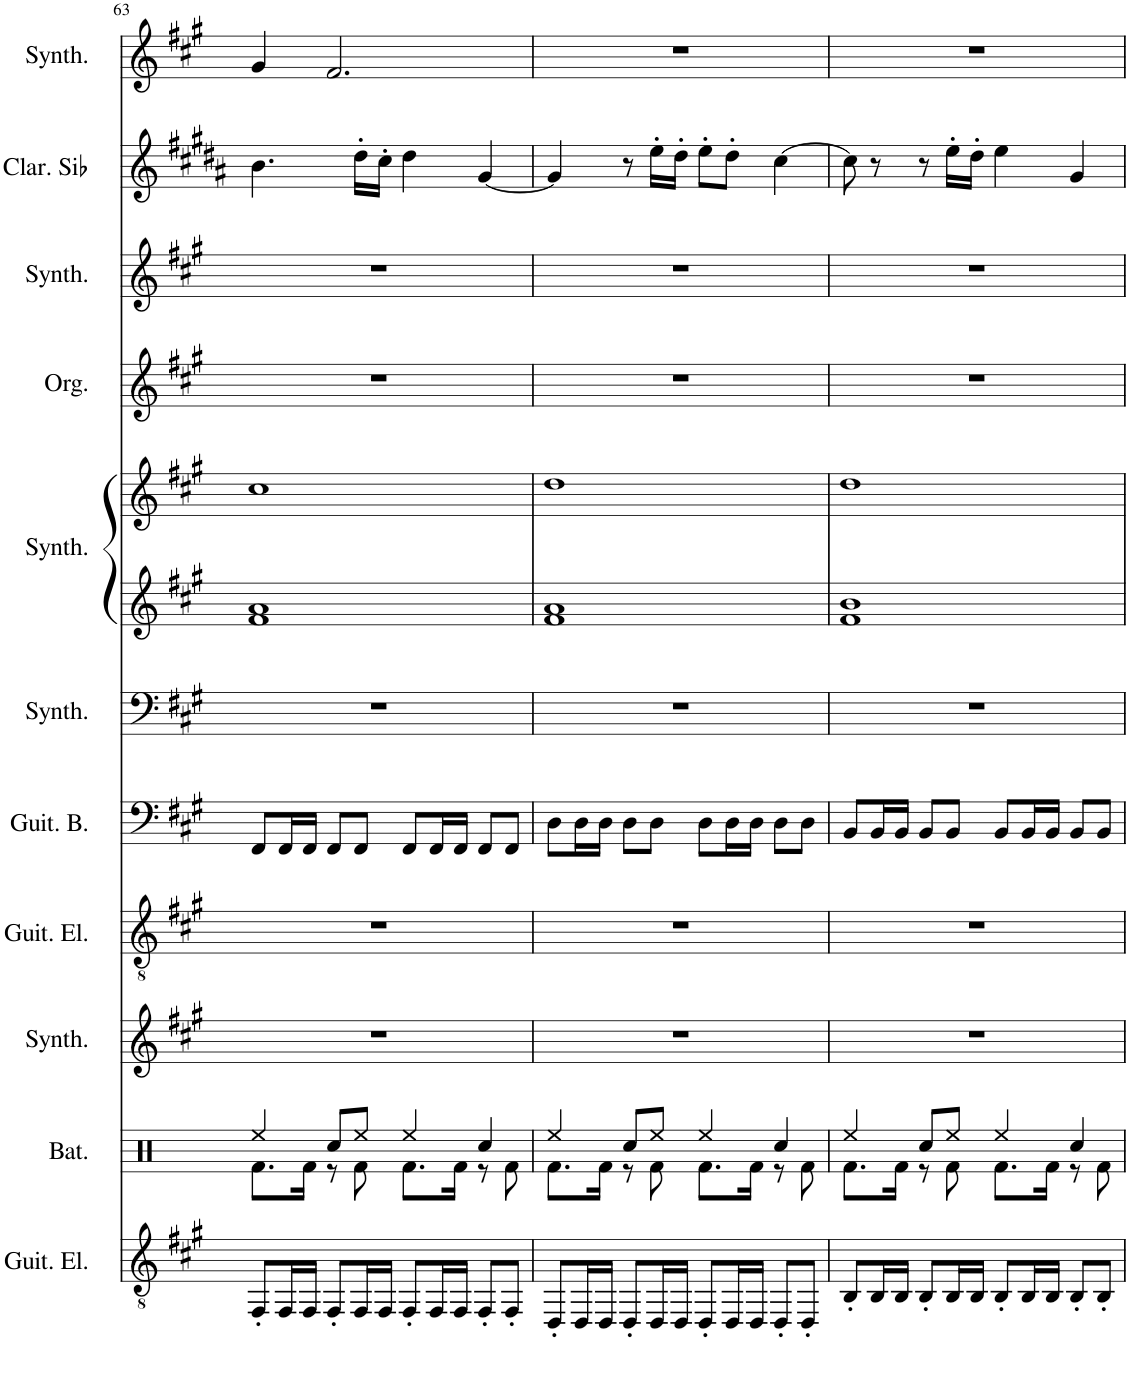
**kern	**kern	**kern	**kern	**kern	**kern	**kern	**kern	**kern	**kern	**kern	**kern
*part11	*part10	*part9	*part8	*part7	*part6	*part5	*part5	*part4	*part3	*part2	*part1
*staff12	*staff11	*staff10	*staff9	*staff8	*staff7	*staff6	*staff5	*staff4	*staff3	*staff2	*staff1
*I"Guitare électrique, Distortion Guitar	*I"Batterie, Drums	*I"Synthétiseur Pad, Pad 5 (bowed)	*I"Guitare électrique, Overdriven Guitar	*I"Guitare Basse, Electric Bass (pick)	*I"Synthétiseur Pad, Pad 3 (polysynth)	*I"Synthétiseur d'instruments à cordes, Synth Strings 1	*	*I"Orgue, Church Organ	*I"Synthétiseur de cuivres, Synth Brass 1	*I"Clarinette en Sib	*I"Synthétiseur de dents de scie, Lead 2 (sawtooth)
*I'Guit. El.	*I'Bat.	*I'Synth.	*I'Guit. El.	*I'Guit. B.	*I'Synth.	*I'Synth.	*	*I'Org.	*I'Synth.	*I'Clar. Sib	*I'Synth.
!!LO:PB:g=z
*clefGv2	*clefX	*clefG2	*clefGv2	*clefF4	*clefF4	*clefF4	*clefG2	*clefG2	*clefF4	*clefG2	*clefG2
*	*	*	*	*Trd7c12	*	*	*	*	*	*Trd1c2	*
*k[f#c#g#]	*k[]	*k[f#c#g#]	*k[f#c#g#]	*k[f#c#g#]	*k[f#c#g#]	*k[f#c#g#]	*k[f#c#g#]	*k[f#c#g#]	*k[f#c#g#]	*k[f#c#g#d#a#]	*k[f#c#g#]
*M4/4	*M4/4	*M4/4	*M4/4	*M4/4	*M4/4	*M4/4	*M4/4	*M4/4	*M4/4	*M4/4	*M4/4
=63	=63	=63	=63	=63	=63	=63	=63	=63	=63	=63	=63
*	*^	*	*	*	*	*	*	*	*	*	*
8FF#'/L	4Ree/	8.Rf\L	1r	1r	8FF#/L	1r	1f# 1a	1cc#	1r	1r	4.b\	4g#/
16FF#/L	.	.	.	.	16FF#/L	.	.	.	.	.	.	.
16FF#/JJ	.	16Rf\Jk	.	.	16FF#/JJ	.	.	.	.	.	.	.
8FF#'/L	8Rcc/L	8r	.	.	8FF#/L	.	.	.	.	.	.	2.f#/
16FF#/L	8Ree/J	8Rf\	.	.	8FF#/J	.	.	.	.	.	16dd#'\LL	.
16FF#/JJ	.	.	.	.	.	.	.	.	.	.	16cc#'\JJ	.
8FF#'/L	4Ree/	8.Rf\L	.	.	8FF#/L	.	.	.	.	.	4dd#\	.
16FF#/L	.	.	.	.	16FF#/L	.	.	.	.	.	.	.
16FF#/JJ	.	16Rf\Jk	.	.	16FF#/JJ	.	.	.	.	.	.	.
8FF#'/L	4Rcc/	8r	.	.	8FF#/L	.	.	.	.	.	[4g#/	.
8FF#'/J	.	8Rf\	.	.	8FF#/J	.	.	.	.	.	.	.
=64	=64	=64	=64	=64	=64	=64	=64	=64	=64	=64	=64	=64
8DD'/L	4Ree/	8.Rf\L	1r	1r	8D\L	1r	1f# 1a	1dd	1r	1r	4g#/]	1r
16DD/L	.	.	.	.	16D\L	.	.	.	.	.	.	.
16DD/JJ	.	16Rf\Jk	.	.	16D\JJ	.	.	.	.	.	.	.
8DD'/L	8Rcc/L	8r	.	.	8D\L	.	.	.	.	.	8r	.
16DD/L	8Ree/J	8Rf\	.	.	8D\J	.	.	.	.	.	16ee'\LL	.
16DD/JJ	.	.	.	.	.	.	.	.	.	.	16dd#'\JJ	.
8DD'/L	4Ree/	8.Rf\L	.	.	8D\L	.	.	.	.	.	8ee'\L	.
16DD/L	.	.	.	.	16D\L	.	.	.	.	.	8dd#'\J	.
16DD/JJ	.	16Rf\Jk	.	.	16D\JJ	.	.	.	.	.	.	.
8DD'/L	4Rcc/	8r	.	.	8D\L	.	.	.	.	.	[4cc#\	.
8DD'/J	.	8Rf\	.	.	8D\J	.	.	.	.	.	.	.
=65	=65	=65	=65	=65	=65	=65	=65	=65	=65	=65	=65	=65
8BB'/L	4Ree/	8.Rf\L	1r	1r	8BB/L	1r	1f# 1b	1dd	1r	1r	8cc#\]	1r
16BB/L	.	.	.	.	16BB/L	.	.	.	.	.	8r	.
16BB/JJ	.	16Rf\Jk	.	.	16BB/JJ	.	.	.	.	.	.	.
8BB'/L	8Rcc/L	8r	.	.	8BB/L	.	.	.	.	.	8r	.
16BB/L	8Ree/J	8Rf\	.	.	8BB/J	.	.	.	.	.	16ee'\LL	.
16BB/JJ	.	.	.	.	.	.	.	.	.	.	16dd#'\JJ	.
8BB'/L	4Ree/	8.Rf\L	.	.	8BB/L	.	.	.	.	.	4ee\	.
16BB/L	.	.	.	.	16BB/L	.	.	.	.	.	.	.
16BB/JJ	.	16Rf\Jk	.	.	16BB/JJ	.	.	.	.	.	.	.
8BB'/L	4Rcc/	8r	.	.	8BB/L	.	.	.	.	.	4g#/	.
8BB'/J	.	8Rf\	.	.	8BB/J	.	.	.	.	.	.	.
*	*v	*v	*	*	*	*	*	*	*	*	*	*
=	=	=	=	=	=	=	=	=	=	=	=
*-	*-	*-	*-	*-	*-	*-	*-	*-	*-	*-	*-
